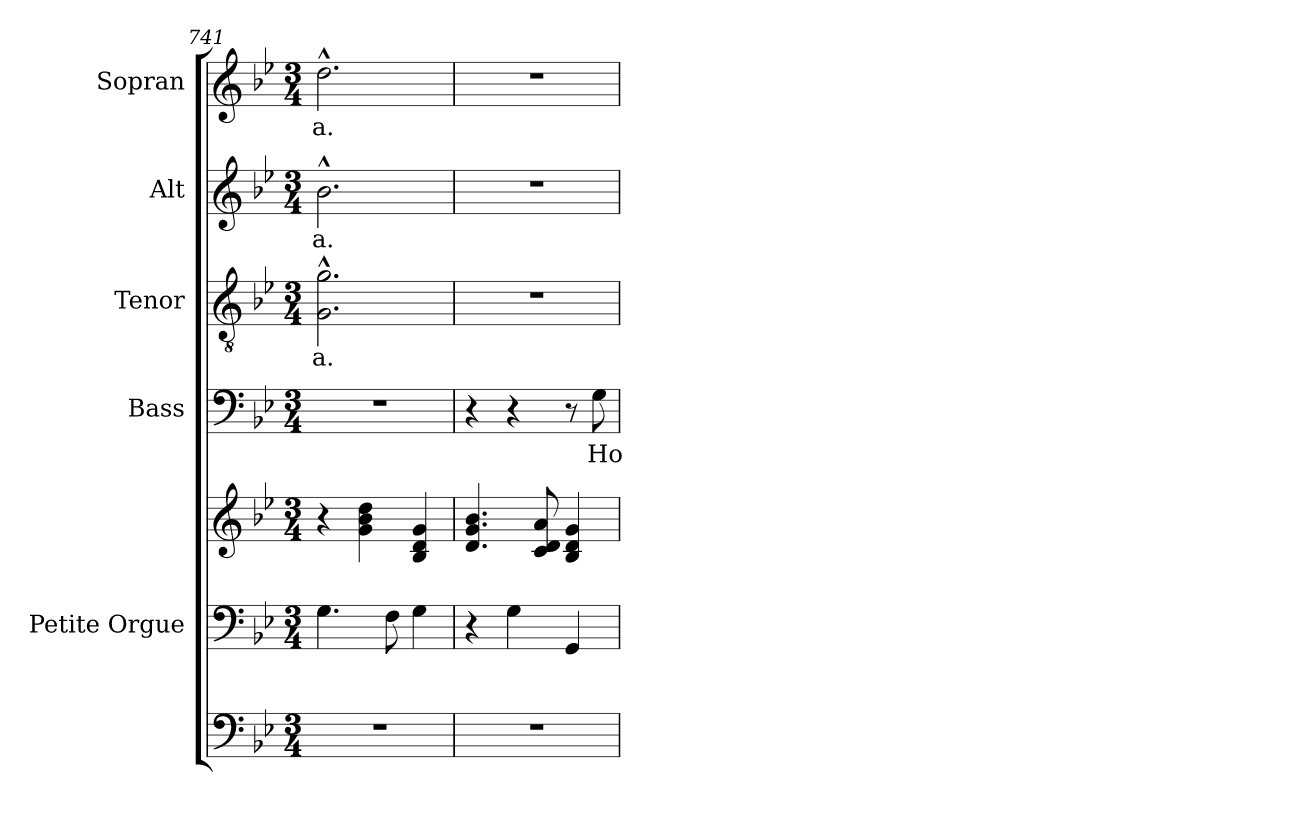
**kern	**kern	**kern	**kern	**text	**kern	**text	**kern	**text	**kern	**text
*part6	*part5	*part5	*part4	*part4	*part3	*part3	*part2	*part2	*part1	*part1
*staff7	*staff6	*staff5	*staff4	*staff4	*staff3	*staff3	*staff2	*staff2	*staff1	*staff1
*	*I"Petite Orgue	*	*I"Bass	*	*I"Tenor	*	*I"Alt	*	*I"Sopran	*
*	*I'Org. 1	*	*I'B.	*	*I'T.	*	*I'A.	*	*I'S.	*
*clefF4	*clefF4	*clefG2	*clefF4	*	*clefGv2	*	*clefG2	*	*clefG2	*
*k[b-e-]	*k[b-e-]	*k[b-e-]	*k[b-e-]	*	*k[b-e-]	*	*k[b-e-]	*	*k[b-e-]	*
*B-:	*B-:	*B-:	*B-:	*	*B-:	*	*B-:	*	*B-:	*
*M3/4	*M3/4	*M3/4	*M3/4	*	*M3/4	*	*M3/4	*	*M3/4	*
=741	=741	=741	=741	=741	=741	=741	=741	=741	=741	=741
!	!	!	!	!	!	!LO:LY:b	!	!LO:LY:b	!	!LO:LY:b
2.r	4.G\	4r	2.r	.	2.G\^^> 2.g\^^>	-a.	2.b-^^>\	-a.	2.dd^^>\	-a.
.	.	4g\ 4b-\ 4dd\	.	.	.	.	.	.	.	.
.	8F\	.	.	.	.	.	.	.	.	.
.	4G\	4B-/ 4d/ 4g/	.	.	.	.	.	.	.	.
=742	=742	=742	=742	=742	=742	=742	=742	=742	=742	=742
2.r	4r	4.d/ 4.g/ 4.b-/	4r	.	2.r	.	2.r	.	2.r	.
.	4G\	.	4r	.	.	.	.	.	.	.
.	.	8c/ 8d/ 8a/	.	.	.	.	.	.	.	.
.	4GG/	4B-/ 4d/ 4g/	8r	.	.	.	.	.	.	.
!	!	!	!	!LO:LY:b	!	!	!	!	!	!
.	.	.	8G\	Ho-	.	.	.	.	.	.
=	=	=	=	=	=	=	=	=	=	=
*-	*-	*-	*-	*-	*-	*-	*-	*-	*-	*-
